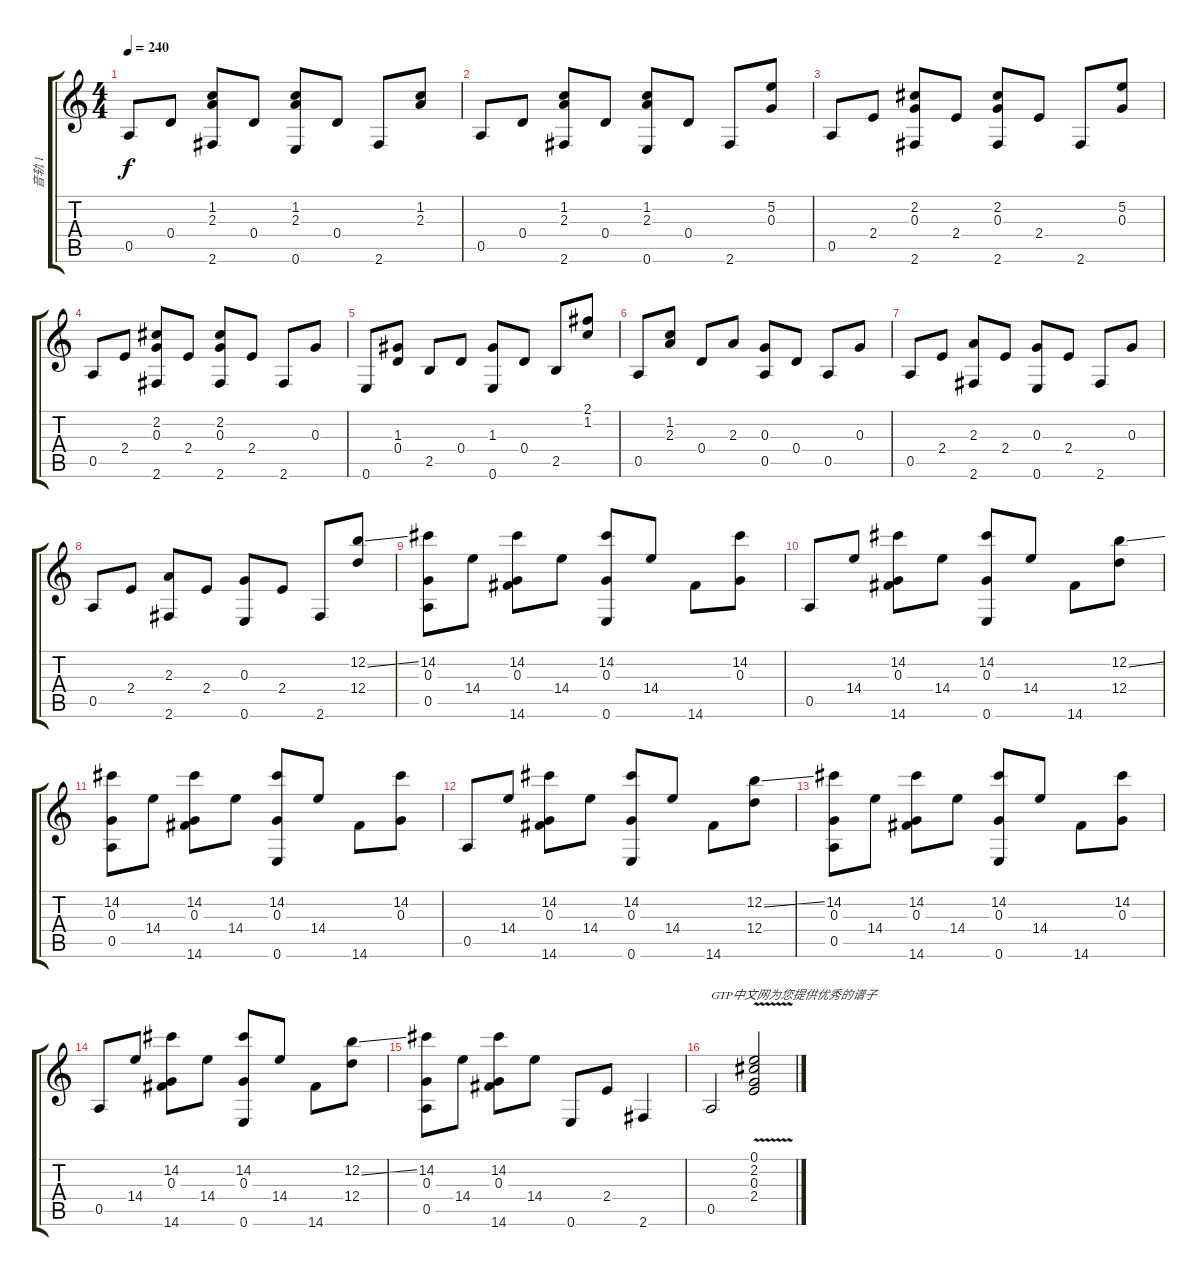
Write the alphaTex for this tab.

\track ("音轨 1" "音轨 1") {instrument acousticguitarsteel}
\staff {score tabs}
\tuning (E4 B3 G3 D3 A2 E2) {hide}
\ts (4 4)
\tempo 240
\clef g2
\ks c
0.5.8{dy f} 0.4.8 (1.2 2.3 2.6).8 0.4.8 (1.2 2.3 0.6).8 0.4.8 2.6.8 (1.2 2.3).8 |
0.5.8 0.4.8 (1.2 2.3 2.6).8 0.4.8 (1.2 2.3 0.6).8 0.4.8 2.6.8 (5.2 0.3).8 |
0.5.8 2.4.8 (2.2 0.3 2.6).8 2.4.8 (2.2 0.3 2.6).8 2.4.8 2.6.8 (5.2 0.3).8 |
0.5.8 2.4.8 (2.2 0.3 2.6).8 2.4.8 (2.2 0.3 2.6).8 2.4.8 2.6.8 0.3.8 |
0.6.8 (1.3 0.4).8 2.5.8 0.4.8 (1.3 0.6).8 0.4.8 2.5.8 (2.1 1.2).8 |
0.5.8 (1.2 2.3).8 0.4.8 2.3.8 (0.3 0.5).8 0.4.8 0.5.8 0.3.8 |
0.5.8 2.4.8 (2.3 2.6).8 2.4.8 (0.3 0.6).8 2.4.8 2.6.8 0.3.8 |
0.5.8 2.4.8 (2.3 2.6).8 2.4.8 (0.3 0.6).8 2.4.8 2.6.8 (12.2{ss} 12.4).8 |
(14.2 0.3 0.5).8 14.4.8 (14.2 0.3 14.6).8 14.4.8 (14.2 0.3 0.6).8 14.4.8 14.6.8 (14.2 0.3).8 |
0.5.8 14.4.8 (14.2 0.3 14.6).8 14.4.8 (14.2 0.3 0.6).8 14.4.8 14.6.8 (12.2{ss} 12.4).8 |
(14.2 0.3 0.5).8 14.4.8 (14.2 0.3 14.6).8 14.4.8 (14.2 0.3 0.6).8 14.4.8 14.6.8 (14.2 0.3).8 |
0.5.8 14.4.8 (14.2 0.3 14.6).8 14.4.8 (14.2 0.3 0.6).8 14.4.8 14.6.8 (12.2{ss} 12.4).8 |
(14.2 0.3 0.5).8 14.4.8 (14.2 0.3 14.6).8 14.4.8 (14.2 0.3 0.6).8 14.4.8 14.6.8 (14.2 0.3).8 |
0.5.8 14.4.8 (14.2 0.3 14.6).8 14.4.8 (14.2 0.3 0.6).8 14.4.8 14.6.8 (12.2{ss} 12.4).8 |
(14.2 0.3 0.5).8 14.4.8 (14.2 0.3 14.6).8 14.4.8 0.6.8 2.4.8 2.6.4 |
0.5.2{txt "GTP中文网为您提供优秀的谱子"} (0.1{v} 2.2{v} 0.3{v} 2.4{v}).2
